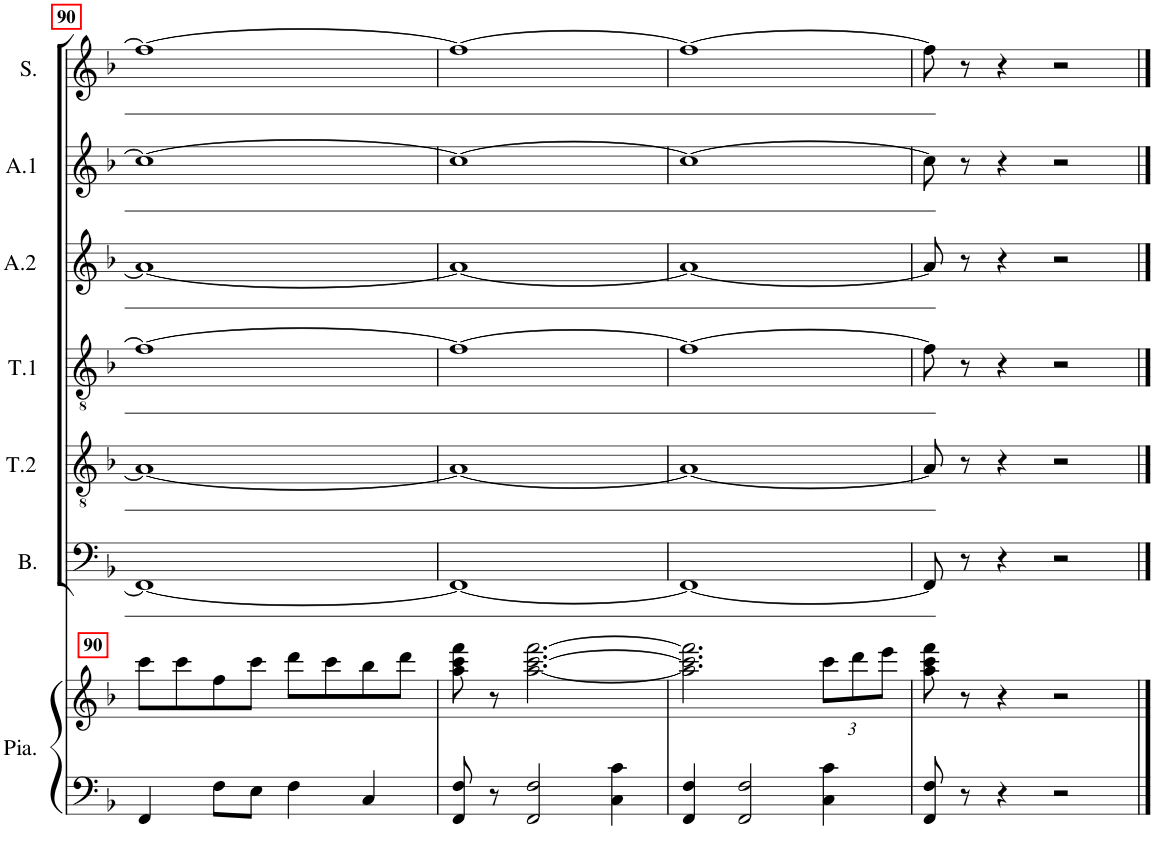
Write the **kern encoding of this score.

**kern	**kern	**kern	**kern	**kern	**kern	**kern	**kern
*part7	*part7	*part6	*part5	*part4	*part3	*part2	*part1
*staff8	*staff7	*staff6	*staff5	*staff4	*staff3	*staff2	*staff1
*I"Piano	*	*I"Basse	*I"Ténor 2	*I"Ténor 1	*I"Alto 2	*I"Alto 1	*I"Soprano
*I'Pia.	*	*I'B.	*I'T.2	*I'T.1	*I'A.2	*I'A.1	*I'S.
!!LO:PB:g=z
*clefF4	*clefG2	*clefF4	*clefGv2	*clefGv2	*clefG2	*clefG2	*clefG2
*k[b-]	*k[b-]	*k[b-]	*k[b-]	*k[b-]	*k[b-]	*k[b-]	*k[b-]
*M2/2	*M2/2	*M2/2	*M2/2	*M2/2	*M2/2	*M2/2	*M2/2
*met(c|)	*met(c|)	*met(c|)	*met(c|)	*met(c|)	*met(c|)	*met(c|)	*met(c|)
=90	=90	=90	=90	=90	=90	=90	=90
!	!LO:TX:a:B:t=90	!	!	!	!	!	!
4FF/	8ccc\L	1FF_	1A_	1f_	1a_	1cc_	1ff_
.	8ccc\	.	.	.	.	.	.
8F\L	8ff\	.	.	.	.	.	.
8E\J	8ccc\J	.	.	.	.	.	.
4F\	8ddd\L	.	.	.	.	.	.
.	8ccc\	.	.	.	.	.	.
4C/	8bb-\	.	.	.	.	.	.
.	8ddd\J	.	.	.	.	.	.
=91	=91	=91	=91	=91	=91	=91	=91
8FF/ 8F/	8aa\ 8ccc\ 8fff\	1FF_	1A_	1f_	1a_	1cc_	1ff_
8r	8r	.	.	.	.	.	.
2FF/ 2F/	[2.aa\ [2.ccc\ [2.fff\	.	.	.	.	.	.
4C\ 4c\	.	.	.	.	.	.	.
=92	=92	=92	=92	=92	=92	=92	=92
4FF/ 4F/	2.aa\] 2.ccc\] 2.fff\]	1FF_	1A_	1f_	1a_	1cc_	1ff_
2FF/ 2F/	.	.	.	.	.	.	.
*	*Xbrackettup	*	*	*	*	*	*
4C\ 4c\	12ccc\L	.	.	.	.	.	.
.	12ddd\	.	.	.	.	.	.
.	12eee\J	.	.	.	.	.	.
=93	=93	=93	=93	=93	=93	=93	=93
8FF/ 8F/	8aa\ 8ccc\ 8fff\	8FF/]	8A/]	8f\]	8a/]	8cc\]	8ff\]
8r	8r	8r	8r	8r	8r	8r	8r
4r	4r	4r	4r	4r	4r	4r	4r
2r	2r	2r	2r	2r	2r	2r	2r
==	==	==	==	==	==	==	==
*-	*-	*-	*-	*-	*-	*-	*-
